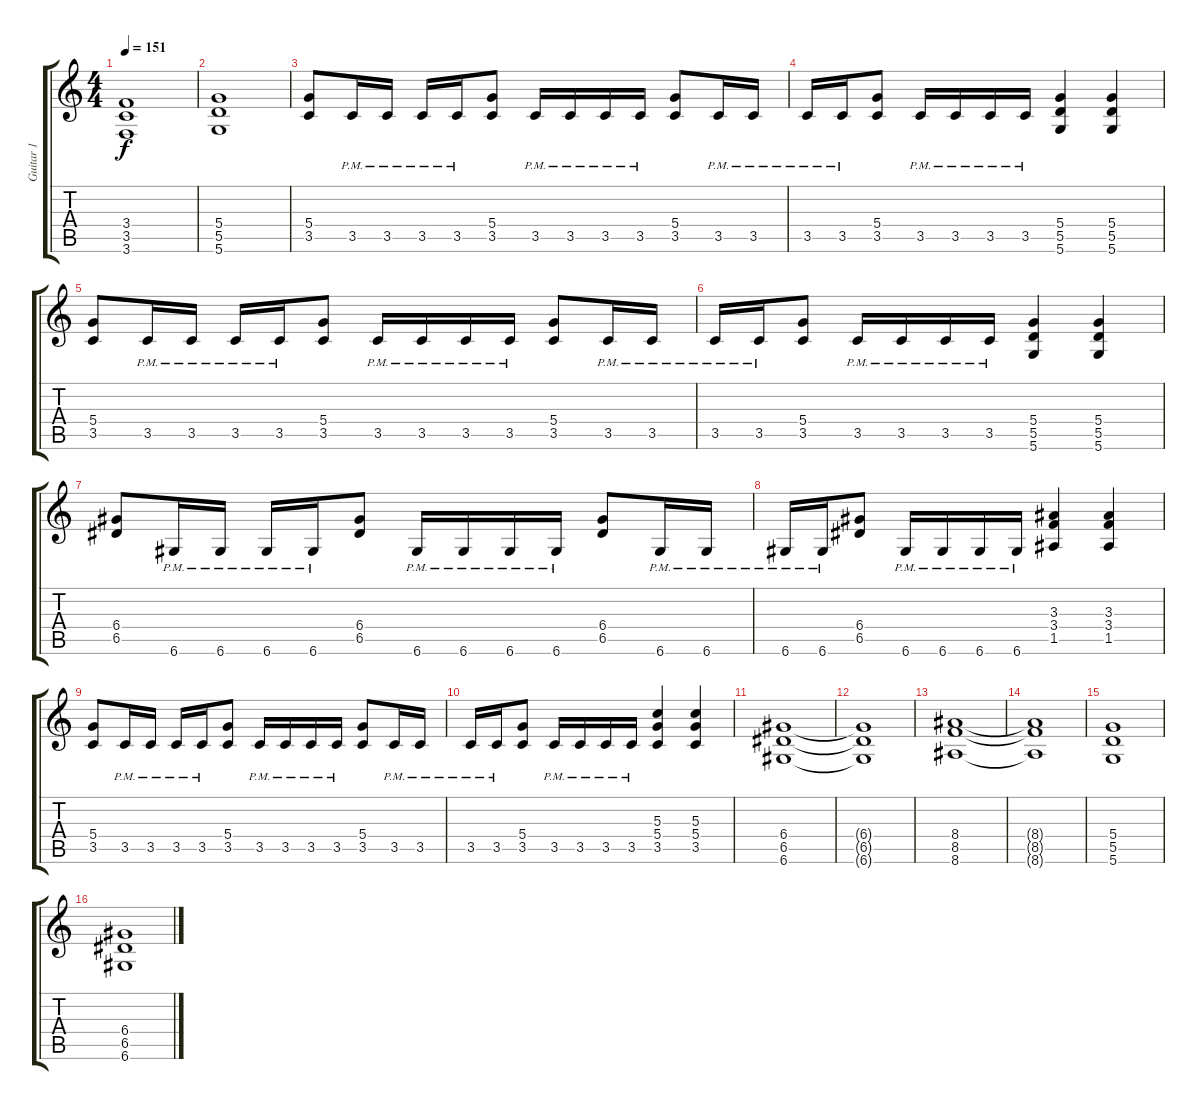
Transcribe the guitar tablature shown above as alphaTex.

\track ("Guitar 1" "Guitar 1") {instrument overdrivenguitar}
\staff {score tabs}
\tuning (E4 B3 G3 D3 A2 D2) {hide}
\ts (4 4)
\tempo 151
\clef g2
\ks c
(3.4 3.5 3.6).1{dy f} |
(5.4 5.5 5.6).1 |
(5.4 3.5).8 3.5{pm}.16 3.5{pm}.16 3.5{pm}.16 3.5{pm}.16 (5.4 3.5).8 3.5{pm}.16 3.5{pm}.16 3.5{pm}.16 3.5{pm}.16 (5.4 3.5).8 3.5{pm}.16 3.5{pm}.16 |
3.5{pm}.16 3.5{pm}.16 (5.4 3.5).8 3.5{pm}.16 3.5{pm}.16 3.5{pm}.16 3.5{pm}.16 (5.4 5.5 5.6).4 (5.4 5.5 5.6).4 |
(5.4 3.5).8 3.5{pm}.16 3.5{pm}.16 3.5{pm}.16 3.5{pm}.16 (5.4 3.5).8 3.5{pm}.16 3.5{pm}.16 3.5{pm}.16 3.5{pm}.16 (5.4 3.5).8 3.5{pm}.16 3.5{pm}.16 |
3.5{pm}.16 3.5{pm}.16 (5.4 3.5).8 3.5{pm}.16 3.5{pm}.16 3.5{pm}.16 3.5{pm}.16 (5.4 5.5 5.6).4 (5.4 5.5 5.6).4 |
(6.4 6.5).8 6.6{pm}.16 6.6{pm}.16 6.6{pm}.16 6.6{pm}.16 (6.4 6.5).8 6.6{pm}.16 6.6{pm}.16 6.6{pm}.16 6.6{pm}.16 (6.4 6.5).8 6.6{pm}.16 6.6{pm}.16 |
6.6{pm}.16 6.6{pm}.16 (6.4 6.5).8 6.6{pm}.16 6.6{pm}.16 6.6{pm}.16 6.6{pm}.16 (3.3 3.4 1.5).4 (3.3 3.4 1.5).4 |
(5.4 3.5).8 3.5{pm}.16 3.5{pm}.16 3.5{pm}.16 3.5{pm}.16 (5.4 3.5).8 3.5{pm}.16 3.5{pm}.16 3.5{pm}.16 3.5{pm}.16 (5.4 3.5).8 3.5{pm}.16 3.5{pm}.16 |
3.5{pm}.16 3.5{pm}.16 (5.4 3.5).8 3.5{pm}.16 3.5{pm}.16 3.5{pm}.16 3.5{pm}.16 (5.3 5.4 3.5).4 (5.3 5.4 3.5).4 |
(6.4 6.5 6.6).1 |
(6.4{t} 6.5{t} 6.6{t}).1 |
(8.4 8.5 8.6).1 |
(8.4{t} 8.5{t} 8.6{t}).1 |
(5.4 5.5 5.6).1 |
(6.4 6.5 6.6).1
